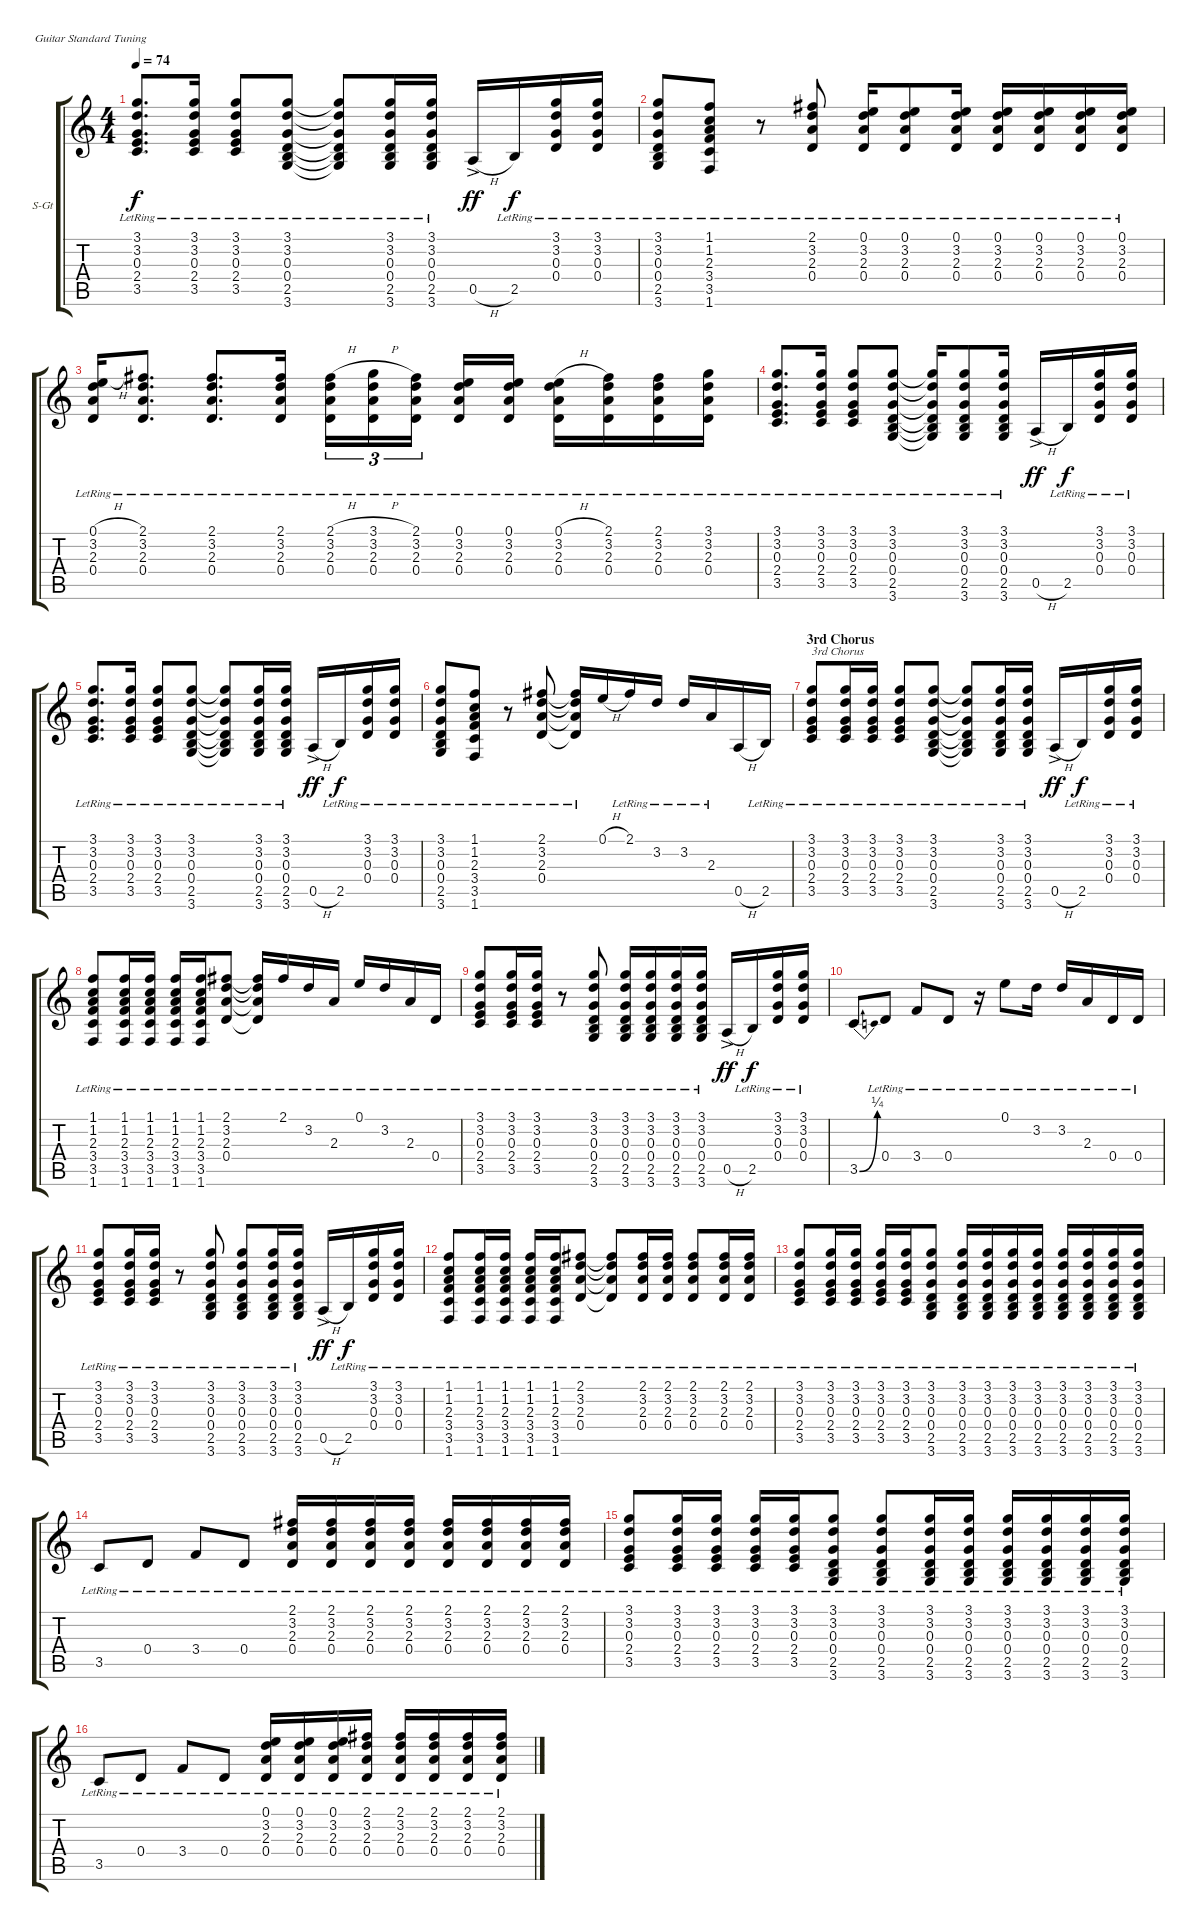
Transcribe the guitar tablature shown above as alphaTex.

\bracketExtendMode groupsimilarinstruments
\firstSystemTrackNameOrientation horizontal
\otherSystemsTrackNameOrientation horizontal
\track ("12 String Acoustic" "S-Gt") {instrument acousticguitarsteel}
\staff {score tabs}
\tuning (E4 B3 G3 D3 A2 E2)
\ts (4 4)
\tempo 74
\clef g2
\ks c
(3.1{lr} 3.2{lr} 0.3{lr} 2.4{lr} 3.5{lr}).8{d dy f} (3.1{lr} 3.2{lr} 0.3{lr} 2.4{lr} 3.5{lr}).16 (3.1{lr} 3.2{lr} 0.3{lr} 2.4{lr} 3.5{lr}).8 (3.1{lr} 3.2{lr} 0.3{lr} 0.4{lr} 2.5{lr} 3.6{lr}).8 (3.1{lr t} 3.2{lr t} 0.3{lr t} 0.4{lr t} 2.5{lr t} 3.6{lr t}).8 (3.1{lr} 3.2{lr} 0.3{lr} 0.4{lr} 2.5{lr} 3.6{lr}).16 (3.1{lr} 3.2{lr} 0.3{lr} 0.4{lr} 2.5{lr} 3.6{lr}).16 0.5{h ac}.16{dy ff} 2.5{lr}.16{dy f} (3.1{lr} 3.2{lr} 0.3{lr} 0.4{lr}).16 (3.1{lr} 3.2{lr} 0.3{lr} 0.4{lr}).16 |
(3.1{lr} 3.2{lr} 0.3{lr} 0.4{lr} 2.5{lr} 3.6{lr}).8 (1.1{lr} 1.2{lr} 2.3{lr} 3.4{lr} 3.5{lr} 1.6{lr}).8 r.8 (2.1{lr} 3.2{lr} 2.3{lr} 0.4{lr}).8 (0.1{lr} 3.2{lr} 2.3{lr} 0.4{lr}).16 (0.1{lr} 3.2{lr} 2.3{lr} 0.4{lr}).8 (0.1{lr} 3.2{lr} 2.3{lr} 0.4{lr}).16 (0.1{lr} 3.2{lr} 2.3{lr} 0.4{lr}).16 (0.1{lr} 3.2{lr} 2.3{lr} 0.4{lr}).16 (0.1{lr} 3.2{lr} 2.3{lr} 0.4{lr}).16 (0.1{lr} 3.2{lr} 2.3{lr} 0.4{lr}).16 |
(0.1{h} 3.2{lr} 2.3{lr} 0.4{lr}).16 (2.1{lr} 3.2{lr} 2.3{lr} 0.4{lr}).8{d} (2.1{lr} 3.2{lr} 2.3{lr} 0.4{lr}).8{d} (2.1{lr} 3.2{lr} 2.3{lr} 0.4{lr}).16 (2.1{h} 3.2{lr} 2.3{lr} 0.4{lr}).16{tu (3 2)} (3.1{h} 3.2{lr} 2.3{lr} 0.4{lr}).16{tu (3 2)} (2.1{lr} 3.2{lr} 2.3{lr} 0.4{lr}).16{tu (3 2)} (0.1{lr} 3.2{lr} 2.3{lr} 0.4{lr}).16 (0.1{lr} 3.2{lr} 2.3{lr} 0.4{lr}).16 (0.1{h} 3.2{lr} 2.3{lr} 0.4{lr}).16 (2.1{lr} 3.2{lr} 2.3{lr} 0.4{lr}).16 (2.1{lr} 3.2{lr} 2.3{lr} 0.4{lr}).16 (3.1{lr} 3.2{lr} 2.3{lr} 0.4{lr}).16 |
(3.1{lr} 3.2{lr} 0.3{lr} 2.4{lr} 3.5{lr}).8{d} (3.1{lr} 3.2{lr} 0.3{lr} 2.4{lr} 3.5{lr}).16 (3.1{lr} 3.2{lr} 0.3{lr} 2.4{lr} 3.5{lr}).8 (3.1{lr} 3.2{lr} 0.3{lr} 0.4{lr} 2.5{lr} 3.6{lr}).8 (3.1{lr t} 3.2{lr t} 0.3{lr t} 0.4{lr t} 2.5{lr t} 3.6{lr t}).16 (3.1{lr} 3.2{lr} 0.3{lr} 0.4{lr} 2.5{lr} 3.6{lr}).8 (3.1{lr} 3.2{lr} 0.3{lr} 0.4{lr} 2.5{lr} 3.6{lr}).16 0.5{h ac}.16{dy ff} 2.5{lr}.16{dy f} (3.1{lr} 3.2{lr} 0.3{lr} 0.4{lr}).16 (3.1{lr} 3.2{lr} 0.3{lr} 0.4{lr}).16 |
(3.1{lr} 3.2{lr} 0.3{lr} 2.4{lr} 3.5{lr}).8{d} (3.1{lr} 3.2{lr} 0.3{lr} 2.4{lr} 3.5{lr}).16 (3.1{lr} 3.2{lr} 0.3{lr} 2.4{lr} 3.5{lr}).8 (3.1{lr} 3.2{lr} 0.3{lr} 0.4{lr} 2.5{lr} 3.6{lr}).8 (3.1{lr t} 3.2{lr t} 0.3{lr t} 0.4{lr t} 2.5{lr t} 3.6{lr t}).8 (3.1{lr} 3.2{lr} 0.3{lr} 0.4{lr} 2.5{lr} 3.6{lr}).16 (3.1{lr} 3.2{lr} 0.3{lr} 0.4{lr} 2.5{lr} 3.6{lr}).16 0.5{h ac}.16{dy ff} 2.5{lr}.16{dy f} (3.1{lr} 3.2{lr} 0.3{lr} 0.4{lr}).16 (3.1{lr} 3.2{lr} 0.3{lr} 0.4{lr}).16 |
(3.1{lr} 3.2{lr} 0.3{lr} 0.4{lr} 2.5{lr} 3.6{lr}).8 (1.1{lr} 1.2{lr} 2.3{lr} 3.4{lr} 3.5{lr} 1.6{lr}).8 r.8 (2.1{lr} 3.2{lr} 2.3{lr} 0.4{lr}).8 (2.1{lr t} 3.2{lr t} 2.3{lr t} 0.4{lr t}).16 0.1{h}.16 2.1{lr}.16 3.2{lr}.16 3.2{lr}.16 2.3{lr}.16 0.5{h}.16 2.5{lr}.16 |
\section ("" "3rd Chorus")
(3.1{lr} 3.2{lr} 0.3{lr} 2.4{lr} 3.5{lr}).8{txt "3rd Chorus"} (3.1{lr} 3.2{lr} 0.3{lr} 2.4{lr} 3.5{lr}).16 (3.1{lr} 3.2{lr} 0.3{lr} 2.4{lr} 3.5{lr}).16 (3.1{lr} 3.2{lr} 0.3{lr} 2.4{lr} 3.5{lr}).8 (3.1{lr} 3.2{lr} 0.3{lr} 0.4{lr} 2.5{lr} 3.6{lr}).8 (3.1{lr t} 3.2{lr t} 0.3{lr t} 0.4{lr t} 2.5{lr t} 3.6{lr t}).8 (3.1{lr} 3.2{lr} 0.3{lr} 0.4{lr} 2.5{lr} 3.6{lr}).16 (3.1{lr} 3.2{lr} 0.3{lr} 0.4{lr} 2.5{lr} 3.6{lr}).16 0.5{h ac}.16{dy ff} 2.5{lr}.16{dy f} (3.1{lr} 3.2{lr} 0.3{lr} 0.4{lr}).16 (3.1{lr} 3.2{lr} 0.3{lr} 0.4{lr}).16 |
(1.1{lr} 1.2{lr} 2.3{lr} 3.4{lr} 3.5{lr} 1.6{lr}).8 (1.1{lr} 1.2{lr} 2.3{lr} 3.4{lr} 3.5{lr} 1.6{lr}).16 (1.1{lr} 1.2{lr} 2.3{lr} 3.4{lr} 3.5{lr} 1.6{lr}).16 (1.1{lr} 1.2{lr} 2.3{lr} 3.4{lr} 3.5{lr} 1.6{lr}).16 (1.1{lr} 1.2{lr} 2.3{lr} 3.4{lr} 3.5{lr} 1.6{lr}).16 (2.1{lr} 3.2{lr} 2.3{lr} 0.4{lr}).8 (2.1{lr t} 3.2{lr t} 2.3{lr t} 0.4{lr t}).16 2.1{lr}.16 3.2{lr}.16 2.3{lr}.16 0.1{lr}.16 3.2{lr}.16 2.3{lr}.16 0.4{lr}.16 |
(3.1{lr} 3.2{lr} 0.3{lr} 2.4{lr} 3.5{lr}).8 (3.1{lr} 3.2{lr} 0.3{lr} 2.4{lr} 3.5{lr}).16 (3.1{lr} 3.2{lr} 0.3{lr} 2.4{lr} 3.5{lr}).16 r.8 (3.1{lr} 3.2{lr} 0.3{lr} 0.4{lr} 2.5{lr} 3.6{lr}).8 (3.1{lr} 3.2{lr} 0.3{lr} 0.4{lr} 2.5{lr} 3.6{lr}).16 (3.1{lr} 3.2{lr} 0.3{lr} 0.4{lr} 2.5{lr} 3.6{lr}).16 (3.1{lr} 3.2{lr} 0.3{lr} 0.4{lr} 2.5{lr} 3.6{lr}).16 (3.1{lr} 3.2{lr} 0.3{lr} 0.4{lr} 2.5{lr} 3.6{lr}).16 0.5{h ac}.16{dy ff} 2.5{lr}.16{dy f} (3.1{lr} 3.2{lr} 0.3{lr} 0.4{lr}).16 (3.1{lr} 3.2{lr} 0.3{lr} 0.4{lr}).16 |
3.5{be (bend 0 0 60 1)}.8 0.4{lr}.8 3.4{lr}.8 0.4{lr}.8 r.16 0.1{lr}.8 3.2{lr}.16 3.2{lr}.16 2.3{lr}.16 0.4{lr}.16 0.4{lr}.16 |
(3.1{lr} 3.2{lr} 0.3{lr} 2.4{lr} 3.5{lr}).8 (3.1{lr} 3.2{lr} 0.3{lr} 2.4{lr} 3.5{lr}).16 (3.1{lr} 3.2{lr} 0.3{lr} 2.4{lr} 3.5{lr}).16 r.8 (3.1{lr} 3.2{lr} 0.3{lr} 0.4{lr} 2.5{lr} 3.6{lr}).8 (3.1{lr} 3.2{lr} 0.3{lr} 0.4{lr} 2.5{lr} 3.6{lr}).8 (3.1{lr} 3.2{lr} 0.3{lr} 0.4{lr} 2.5{lr} 3.6{lr}).16 (3.1{lr} 3.2{lr} 0.3{lr} 0.4{lr} 2.5{lr} 3.6{lr}).16 0.5{h ac}.16{dy ff} 2.5{lr}.16{dy f} (3.1{lr} 3.2{lr} 0.3{lr} 0.4{lr}).16 (3.1{lr} 3.2{lr} 0.3{lr} 0.4{lr}).16 |
(1.1{lr} 1.2{lr} 2.3{lr} 3.4{lr} 3.5{lr} 1.6{lr}).8 (1.1{lr} 1.2{lr} 2.3{lr} 3.4{lr} 3.5{lr} 1.6{lr}).16 (1.1{lr} 1.2{lr} 2.3{lr} 3.4{lr} 3.5{lr} 1.6{lr}).16 (1.1{lr} 1.2{lr} 2.3{lr} 3.4{lr} 3.5{lr} 1.6{lr}).16 (1.1{lr} 1.2{lr} 2.3{lr} 3.4{lr} 3.5{lr} 1.6{lr}).16 (2.1{lr} 3.2{lr} 2.3{lr} 0.4{lr}).8 (2.1{lr t} 3.2{lr t} 2.3{lr t} 0.4{lr t}).8 (2.1{lr} 3.2{lr} 2.3{lr} 0.4{lr}).16 (2.1{lr} 3.2{lr} 2.3{lr} 0.4{lr}).16 (2.1{lr} 3.2{lr} 2.3{lr} 0.4{lr}).8 (2.1{lr} 3.2{lr} 2.3{lr} 0.4{lr}).16 (2.1{lr} 3.2{lr} 2.3{lr} 0.4{lr}).16 |
(3.1{lr} 3.2{lr} 0.3{lr} 2.4{lr} 3.5{lr}).8 (3.1{lr} 3.2{lr} 0.3{lr} 2.4{lr} 3.5{lr}).16 (3.1{lr} 3.2{lr} 0.3{lr} 2.4{lr} 3.5{lr}).16 (3.1{lr} 3.2{lr} 0.3{lr} 2.4{lr} 3.5{lr}).16 (3.1{lr} 3.2{lr} 0.3{lr} 2.4{lr} 3.5{lr}).16 (3.1{lr} 3.2{lr} 0.3{lr} 0.4{lr} 2.5{lr} 3.6{lr}).8 (3.1{lr} 3.2{lr} 0.3{lr} 0.4{lr} 2.5{lr} 3.6{lr}).16 (3.1{lr} 3.2{lr} 0.3{lr} 0.4{lr} 2.5{lr} 3.6{lr}).16 (3.1{lr} 3.2{lr} 0.3{lr} 0.4{lr} 2.5{lr} 3.6{lr}).16 (3.1{lr} 3.2{lr} 0.3{lr} 0.4{lr} 2.5{lr} 3.6{lr}).16 (3.1{lr} 3.2{lr} 0.3{lr} 0.4{lr} 2.5{lr} 3.6{lr}).16 (3.1{lr} 3.2{lr} 0.3{lr} 0.4{lr} 2.5{lr} 3.6{lr}).16 (3.1{lr} 3.2{lr} 0.3{lr} 0.4{lr} 2.5{lr} 3.6{lr}).16 (3.1{lr} 3.2{lr} 0.3{lr} 0.4{lr} 2.5{lr} 3.6{lr}).16 |
3.5{lr}.8 0.4{lr}.8 3.4{lr}.8 0.4{lr}.8 (2.1{lr} 3.2{lr} 2.3{lr} 0.4{lr}).16 (2.1{lr} 3.2{lr} 2.3{lr} 0.4{lr}).16 (2.1{lr} 3.2{lr} 2.3{lr} 0.4{lr}).16 (2.1{lr} 3.2{lr} 2.3{lr} 0.4{lr}).16 (2.1{lr} 3.2{lr} 2.3{lr} 0.4{lr}).16 (2.1{lr} 3.2{lr} 2.3{lr} 0.4{lr}).16 (2.1{lr} 3.2{lr} 2.3{lr} 0.4{lr}).16 (2.1{lr} 3.2{lr} 2.3{lr} 0.4{lr}).16 |
(3.1{lr} 3.2{lr} 0.3{lr} 2.4{lr} 3.5{lr}).8 (3.1{lr} 3.2{lr} 0.3{lr} 2.4{lr} 3.5{lr}).16 (3.1{lr} 3.2{lr} 0.3{lr} 2.4{lr} 3.5{lr}).16 (3.1{lr} 3.2{lr} 0.3{lr} 2.4{lr} 3.5{lr}).16 (3.1{lr} 3.2{lr} 0.3{lr} 2.4{lr} 3.5{lr}).16 (3.1{lr} 3.2{lr} 0.3{lr} 0.4{lr} 2.5{lr} 3.6{lr}).8 (3.1{lr} 3.2{lr} 0.3{lr} 0.4{lr} 2.5{lr} 3.6{lr}).8 (3.1{lr} 3.2{lr} 0.3{lr} 0.4{lr} 2.5{lr} 3.6{lr}).16 (3.1{lr} 3.2{lr} 0.3{lr} 0.4{lr} 2.5{lr} 3.6{lr}).16 (3.1{lr} 3.2{lr} 0.3{lr} 0.4{lr} 2.5{lr} 3.6{lr}).16 (3.1{lr} 3.2{lr} 0.3{lr} 0.4{lr} 2.5{lr} 3.6{lr}).16 (3.1{lr} 3.2{lr} 0.3{lr} 0.4{lr} 2.5{lr} 3.6{lr}).16 (3.1{lr} 3.2{lr} 0.3{lr} 0.4{lr} 2.5{lr} 3.6{lr}).16 |
3.5{lr}.8 0.4{lr}.8 3.4{lr}.8 0.4{lr}.8 (0.1{lr} 3.2{lr} 2.3{lr} 0.4{lr}).16 (0.1{lr} 3.2{lr} 2.3{lr} 0.4{lr}).16 (0.1{lr} 3.2{lr} 2.3{lr} 0.4{lr}).16 (2.1{lr} 3.2{lr} 2.3{lr} 0.4{lr}).16 (2.1{lr} 3.2{lr} 2.3{lr} 0.4{lr}).16 (2.1{lr} 3.2{lr} 2.3{lr} 0.4{lr}).16 (2.1{lr} 3.2{lr} 2.3{lr} 0.4{lr}).16 (2.1{lr} 3.2{lr} 2.3{lr} 0.4{lr}).16
